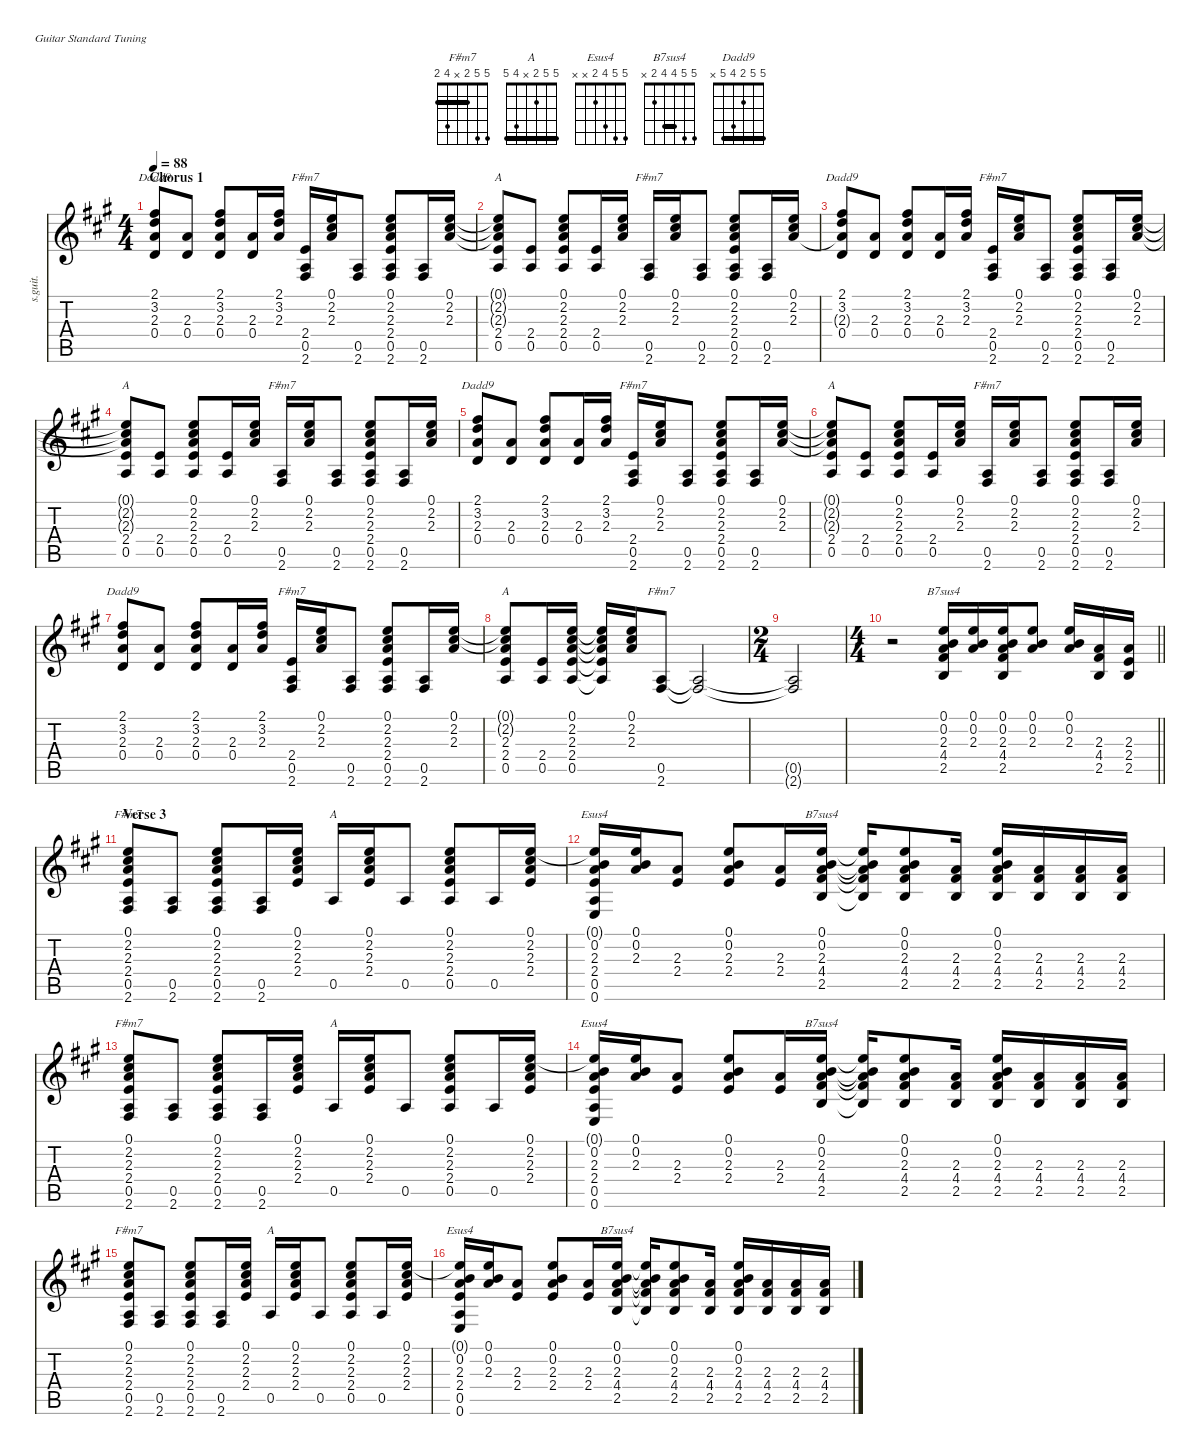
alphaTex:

\defaultSystemsLayout 4
\hideDynamics
\bracketExtendMode nobrackets
\otherSystemsTrackNameOrientation horizontal
\track ("Acoustic Rhythm Guitar-alt" "s.guit.") {defaultSystemsLayout 4 mute instrument acousticguitarsteel}
\staff {score tabs}
\tuning (E4 B3 G3 D3 A2 E2)
\chord ("F#m7" 5 5 2 4 4 2) {showfingering false barre (2 5)}
\chord ("A" 5 5 2 2 4 5) {showfingering false barre (2 5)}
\chord ("Esus4" 5 5 4 2 x x) {showfingering false}
\chord ("B7sus4" 5 5 4 4 2 x) {showfingering false barre 4}
\chord ("Dadd9" 5 5 2 4 5 x) {showfingering false barre 5}
\chord ("F#m7" 5 5 2 x 4 2) {showfingering false barre 2}
\chord ("A" 5 5 2 x 4 5) {showfingering false barre 5}
\ts (4 4)
\section ("" "Chorus 1")
\tempo 88
\clef g2
\ks f#minor
(2.1{acc #} 3.2{acc forcenatural} 2.3{acc forcenatural} 0.4{acc forcenatural}).8{ch "Dadd9" dy f beam Up} (0.4{acc forcenatural} 2.3{acc forcenatural}).8{beam Up} (2.1{acc #} 3.2{acc forcenatural} 2.3{acc forcenatural} 0.4{acc forcenatural}).8{beam Up} (0.4{acc forcenatural} 2.3{acc forcenatural}).16{beam Up} (2.1{acc #} 3.2{acc forcenatural} 2.3{acc forcenatural}).16{beam Up} (0.5{acc forcenatural} 2.6{acc #} 2.4{acc forcenatural}).16{ch "F#m7" beam Up} (0.1{acc forcenatural} 2.2{acc #} 2.3{acc forcenatural}).16{beam Up} (0.5{acc forcenatural} 2.6{acc #}).8{beam Up} (0.1{acc forcenatural} 2.2{acc #} 2.3{acc forcenatural} 2.4{acc forcenatural} 0.5{acc forcenatural} 2.6{acc #}).8{beam Up} (0.5{acc forcenatural} 2.6{acc #}).16{beam Up} (0.1{acc forcenatural} 2.2{acc #} 2.3{acc forcenatural}).16{beam Up} |
(0.1{t acc forcenatural} 2.2{t acc #} 2.3{t acc forcenatural} 0.5{acc forcenatural} 2.4{acc forcenatural}).8{ch "A" beam Up} (0.5{acc forcenatural} 2.4{acc forcenatural}).8{beam Up} (0.1{acc forcenatural} 2.2{acc #} 2.3{acc forcenatural} 2.4{acc forcenatural} 0.5{acc forcenatural}).8{beam Up} (0.5{acc forcenatural} 2.4{acc forcenatural}).16{beam Up} (0.1{acc forcenatural} 2.2{acc #} 2.3{acc forcenatural}).16{beam Up} (0.5{acc forcenatural} 2.6{acc #}).16{ch "F#m7" beam Up} (0.1{acc forcenatural} 2.2{acc #} 2.3{acc forcenatural}).16{beam Up} (0.5{acc forcenatural} 2.6{acc #}).8{beam Up} (0.1{acc forcenatural} 2.2{acc #} 2.3{acc forcenatural} 2.4{acc forcenatural} 0.5{acc forcenatural} 2.6{acc #}).8{beam Up} (0.5{acc forcenatural} 2.6{acc #}).16{beam Up} (0.1{acc forcenatural} 2.2{acc #} 2.3{acc forcenatural}).16{beam Up} |
(2.1{acc #} 3.2{acc forcenatural} 2.3{t acc forcenatural} 0.4{acc forcenatural}).8{ch "Dadd9" beam Up} (0.4{acc forcenatural} 2.3{acc forcenatural}).8{beam Up} (2.1{acc #} 3.2{acc forcenatural} 2.3{acc forcenatural} 0.4{acc forcenatural}).8{beam Up} (0.4{acc forcenatural} 2.3{acc forcenatural}).16{beam Up} (2.1{acc #} 3.2{acc forcenatural} 2.3{acc forcenatural}).16{beam Up} (0.5{acc forcenatural} 2.6{acc #} 2.4{acc forcenatural}).16{ch "F#m7" beam Up} (0.1{acc forcenatural} 2.2{acc #} 2.3{acc forcenatural}).16{beam Up} (0.5{acc forcenatural} 2.6{acc #}).8{beam Up} (0.1{acc forcenatural} 2.2{acc #} 2.3{acc forcenatural} 2.4{acc forcenatural} 0.5{acc forcenatural} 2.6{acc #}).8{beam Up} (0.5{acc forcenatural} 2.6{acc #}).16{beam Up} (0.1{acc forcenatural} 2.2{acc #} 2.3{acc forcenatural}).16{beam Up} |
(0.1{t acc forcenatural} 2.2{t acc #} 2.3{t acc forcenatural} 0.5{acc forcenatural} 2.4{acc forcenatural}).8{ch "A" beam Up} (0.5{acc forcenatural} 2.4{acc forcenatural}).8{beam Up} (0.1{acc forcenatural} 2.2{acc #} 2.3{acc forcenatural} 2.4{acc forcenatural} 0.5{acc forcenatural}).8{beam Up} (0.5{acc forcenatural} 2.4{acc forcenatural}).16{beam Up} (0.1{acc forcenatural} 2.2{acc #} 2.3{acc forcenatural}).16{beam Up} (0.5{acc forcenatural} 2.6{acc #}).16{ch "F#m7" beam Up} (0.1{acc forcenatural} 2.2{acc #} 2.3{acc forcenatural}).16{beam Up} (0.5{acc forcenatural} 2.6{acc #}).8{beam Up} (0.1{acc forcenatural} 2.2{acc #} 2.3{acc forcenatural} 2.4{acc forcenatural} 0.5{acc forcenatural} 2.6{acc #}).8{beam Up} (0.5{acc forcenatural} 2.6{acc #}).16{beam Up} (0.1{acc forcenatural} 2.2{acc #} 2.3{acc forcenatural}).16{beam Up} |
(2.1{acc #} 3.2{acc forcenatural} 2.3{acc forcenatural} 0.4{acc forcenatural}).8{ch "Dadd9" beam Up} (0.4{acc forcenatural} 2.3{acc forcenatural}).8{beam Up} (2.1{acc #} 3.2{acc forcenatural} 2.3{acc forcenatural} 0.4{acc forcenatural}).8{beam Up} (0.4{acc forcenatural} 2.3{acc forcenatural}).16{beam Up} (2.1{acc #} 3.2{acc forcenatural} 2.3{acc forcenatural}).16{beam Up} (0.5{acc forcenatural} 2.6{acc #} 2.4{acc forcenatural}).16{ch "F#m7" beam Up} (0.1{acc forcenatural} 2.2{acc #} 2.3{acc forcenatural}).16{beam Up} (0.5{acc forcenatural} 2.6{acc #}).8{beam Up} (0.1{acc forcenatural} 2.2{acc #} 2.3{acc forcenatural} 2.4{acc forcenatural} 0.5{acc forcenatural} 2.6{acc #}).8{beam Up} (0.5{acc forcenatural} 2.6{acc #}).16{beam Up} (0.1{acc forcenatural} 2.2{acc #} 2.3{acc forcenatural}).16{beam Up} |
(0.1{t acc forcenatural} 2.2{t acc #} 2.3{t acc forcenatural} 0.5{acc forcenatural} 2.4{acc forcenatural}).8{ch "A" beam Up} (0.5{acc forcenatural} 2.4{acc forcenatural}).8{beam Up} (0.1{acc forcenatural} 2.2{acc #} 2.3{acc forcenatural} 2.4{acc forcenatural} 0.5{acc forcenatural}).8{beam Up} (0.5{acc forcenatural} 2.4{acc forcenatural}).16{beam Up} (0.1{acc forcenatural} 2.2{acc #} 2.3{acc forcenatural}).16{beam Up} (0.5{acc forcenatural} 2.6{acc #}).16{ch "F#m7" beam Up} (0.1{acc forcenatural} 2.2{acc #} 2.3{acc forcenatural}).16{beam Up} (0.5{acc forcenatural} 2.6{acc #}).8{beam Up} (0.1{acc forcenatural} 2.2{acc #} 2.3{acc forcenatural} 2.4{acc forcenatural} 0.5{acc forcenatural} 2.6{acc #}).8{beam Up} (0.5{acc forcenatural} 2.6{acc #}).16{beam Up} (0.1{acc forcenatural} 2.2{acc #} 2.3{acc forcenatural}).16{beam Up} |
(2.1{acc #} 3.2{acc forcenatural} 2.3{acc forcenatural} 0.4{acc forcenatural}).8{ch "Dadd9" beam Up} (0.4{acc forcenatural} 2.3{acc forcenatural}).8{beam Up} (2.1{acc #} 3.2{acc forcenatural} 2.3{acc forcenatural} 0.4{acc forcenatural}).8{beam Up} (0.4{acc forcenatural} 2.3{acc forcenatural}).16{beam Up} (2.1{acc #} 3.2{acc forcenatural} 2.3{acc forcenatural}).16{beam Up} (0.5{acc forcenatural} 2.6{acc #} 2.4{acc forcenatural}).16{ch "F#m7" beam Up} (0.1{acc forcenatural} 2.2{acc #} 2.3{acc forcenatural}).16{beam Up} (0.5{acc forcenatural} 2.6{acc #}).8{beam Up} (0.1{acc forcenatural} 2.2{acc #} 2.3{acc forcenatural} 2.4{acc forcenatural} 0.5{acc forcenatural} 2.6{acc #}).8{beam Up} (0.5{acc forcenatural} 2.6{acc #}).16{beam Up} (0.1{acc forcenatural} 2.2{acc #} 2.3{acc forcenatural}).16{beam Up} |
(0.1{t acc forcenatural} 2.2{t acc #} 2.3{acc forcenatural} 0.5{acc forcenatural} 2.4{acc forcenatural}).8{ch "A" beam Up} (0.5{acc forcenatural} 2.4{acc forcenatural}).16{beam Up} (0.1{acc forcenatural} 2.2{acc #} 2.3{acc forcenatural} 2.4{acc forcenatural} 0.5{acc forcenatural}).16{beam Up} (0.1{t acc forcenatural} 2.2{t acc #} 2.3{t acc forcenatural} 2.4{t acc forcenatural} 0.5{t acc forcenatural}).16{beam Up} (0.1{acc forcenatural} 2.2{acc #} 2.3{acc forcenatural}).16{beam Up} (0.5{acc forcenatural} 2.6{acc #}).8{ch "F#m7" beam Up} (0.5{t acc forcenatural} 2.6{t acc #}).2{beam Up} |
\ts (2 4)
(0.5{t acc forcenatural} 2.6{t acc #}).2{beam Up} |
\ts (4 4)
\barLineRight lightlight
r.2{beam Down} (0.1{acc forcenatural} 0.2{acc forcenatural} 2.3{acc forcenatural} 4.4{acc #} 2.5{acc forcenatural}).16{ch "B7sus4" beam Up} (0.1{acc forcenatural} 0.2{acc forcenatural} 2.3{acc forcenatural}).16{beam Up} (0.1{acc forcenatural} 0.2{acc forcenatural} 2.3{acc forcenatural} 4.4{acc #} 2.5{acc forcenatural}).16{beam Up} (0.1{acc forcenatural} 0.2{acc forcenatural} 2.3{acc forcenatural}).8{beam Up} (0.1{acc forcenatural} 0.2{acc forcenatural} 2.3{acc forcenatural}).16{beam Up} (2.3{acc forcenatural} 4.4{acc #} 2.5{acc forcenatural}).16{beam Up} (2.3{acc forcenatural} 2.4{acc forcenatural} 2.5{acc forcenatural}).16{beam Up} |
\section ("" "Verse 3")
(2.2{acc #} 2.3{acc forcenatural} 2.4{acc forcenatural} 2.6{acc #} 0.5{acc forcenatural} 0.1{acc forcenatural}).8{ch "F#m7" beam Up} (2.6{acc #} 0.5{acc forcenatural}).8{beam Up} (0.1{acc forcenatural} 2.2{acc #} 2.3{acc forcenatural} 2.4{acc forcenatural} 0.5{acc forcenatural} 2.6{acc #}).8{beam Up} (0.5{acc forcenatural} 2.6{acc #}).16{beam Up} (0.1{acc forcenatural} 2.2{acc #} 2.3{acc forcenatural} 2.4{acc forcenatural}).16{beam Up} 0.5{acc forcenatural}.16{ch "A" beam Up} (0.1{acc forcenatural} 2.2{acc #} 2.3{acc forcenatural} 2.4{acc forcenatural}).16{beam Up} 0.5{acc forcenatural}.8{beam Up} (0.1{acc forcenatural} 2.2{acc #} 2.3{acc forcenatural} 2.4{acc forcenatural} 0.5{acc forcenatural}).8{beam Up} 0.5{acc forcenatural}.16{beam Up} (0.1{acc forcenatural} 2.2{acc #} 2.3{acc forcenatural} 2.4{acc forcenatural}).16{beam Up} |
(0.1{t acc forcenatural} 0.2{acc forcenatural} 2.3{acc forcenatural} 2.4{acc forcenatural} 0.5{acc forcenatural} 0.6{acc forcenatural}).16{ch "Esus4" beam Up} (0.1{acc forcenatural} 0.2{acc forcenatural} 2.3{acc forcenatural}).16{beam Up} (2.3{acc forcenatural} 2.4{acc forcenatural}).8{beam Up} (0.1{acc forcenatural} 0.2{acc forcenatural} 2.3{acc forcenatural} 2.4{acc forcenatural}).8{beam Up} (2.3{acc forcenatural} 2.4{acc forcenatural}).16{beam Up} (0.1{acc forcenatural} 0.2{acc forcenatural} 2.3{acc forcenatural} 4.4{acc #} 2.5{acc forcenatural}).16{ch "B7sus4" beam Up} (0.1{t acc forcenatural} 0.2{t acc forcenatural} 2.3{t acc forcenatural} 4.4{t acc #} 2.5{t acc forcenatural}).16{beam Up} (0.1{acc forcenatural} 0.2{acc forcenatural} 2.3{acc forcenatural} 4.4{acc #} 2.5{acc forcenatural}).8{beam Up} (2.3{acc forcenatural} 4.4{acc #} 2.5{acc forcenatural}).16{beam Up} (0.1{acc forcenatural} 0.2{acc forcenatural} 2.3{acc forcenatural} 4.4{acc #} 2.5{acc forcenatural}).16{beam Up} (2.3{acc forcenatural} 4.4{acc #} 2.5{acc forcenatural}).16{beam Up} (2.3{acc forcenatural} 4.4{acc #} 2.5{acc forcenatural}).16{beam Up} (2.3{acc forcenatural} 4.4{acc #} 2.5{acc forcenatural}).16{beam Up} |
(2.2{acc #} 2.3{acc forcenatural} 2.4{acc forcenatural} 2.6{acc #} 0.5{acc forcenatural} 0.1{acc forcenatural}).8{ch "F#m7" beam Up} (2.6{acc #} 0.5{acc forcenatural}).8{beam Up} (0.1{acc forcenatural} 2.2{acc #} 2.3{acc forcenatural} 2.4{acc forcenatural} 0.5{acc forcenatural} 2.6{acc #}).8{beam Up} (0.5{acc forcenatural} 2.6{acc #}).16{beam Up} (0.1{acc forcenatural} 2.2{acc #} 2.3{acc forcenatural} 2.4{acc forcenatural}).16{beam Up} 0.5{acc forcenatural}.16{ch "A" beam Up} (0.1{acc forcenatural} 2.2{acc #} 2.3{acc forcenatural} 2.4{acc forcenatural}).16{beam Up} 0.5{acc forcenatural}.8{beam Up} (0.1{acc forcenatural} 2.2{acc #} 2.3{acc forcenatural} 2.4{acc forcenatural} 0.5{acc forcenatural}).8{beam Up} 0.5{acc forcenatural}.16{beam Up} (0.1{acc forcenatural} 2.2{acc #} 2.3{acc forcenatural} 2.4{acc forcenatural}).16{beam Up} |
(0.1{t acc forcenatural} 0.2{acc forcenatural} 2.3{acc forcenatural} 2.4{acc forcenatural} 0.5{acc forcenatural} 0.6{acc forcenatural}).16{ch "Esus4" beam Up} (0.1{acc forcenatural} 0.2{acc forcenatural} 2.3{acc forcenatural}).16{beam Up} (2.3{acc forcenatural} 2.4{acc forcenatural}).8{beam Up} (0.1{acc forcenatural} 0.2{acc forcenatural} 2.3{acc forcenatural} 2.4{acc forcenatural}).8{beam Up} (2.3{acc forcenatural} 2.4{acc forcenatural}).16{beam Up} (0.1{acc forcenatural} 0.2{acc forcenatural} 2.3{acc forcenatural} 4.4{acc #} 2.5{acc forcenatural}).16{ch "B7sus4" beam Up} (0.1{t acc forcenatural} 0.2{t acc forcenatural} 2.3{t acc forcenatural} 4.4{t acc #} 2.5{t acc forcenatural}).16{beam Up} (0.1{acc forcenatural} 0.2{acc forcenatural} 2.3{acc forcenatural} 4.4{acc #} 2.5{acc forcenatural}).8{beam Up} (2.3{acc forcenatural} 4.4{acc #} 2.5{acc forcenatural}).16{beam Up} (0.1{acc forcenatural} 0.2{acc forcenatural} 2.3{acc forcenatural} 4.4{acc #} 2.5{acc forcenatural}).16{beam Up} (2.3{acc forcenatural} 4.4{acc #} 2.5{acc forcenatural}).16{beam Up} (2.3{acc forcenatural} 4.4{acc #} 2.5{acc forcenatural}).16{beam Up} (2.3{acc forcenatural} 4.4{acc #} 2.5{acc forcenatural}).16{beam Up} |
(2.2{acc #} 2.3{acc forcenatural} 2.4{acc forcenatural} 2.6{acc #} 0.5{acc forcenatural} 0.1{acc forcenatural}).8{ch "F#m7" beam Up} (2.6{acc #} 0.5{acc forcenatural}).8{beam Up} (0.1{acc forcenatural} 2.2{acc #} 2.3{acc forcenatural} 2.4{acc forcenatural} 0.5{acc forcenatural} 2.6{acc #}).8{beam Up} (0.5{acc forcenatural} 2.6{acc #}).16{beam Up} (0.1{acc forcenatural} 2.2{acc #} 2.3{acc forcenatural} 2.4{acc forcenatural}).16{beam Up} 0.5{acc forcenatural}.16{ch "A" beam Up} (0.1{acc forcenatural} 2.2{acc #} 2.3{acc forcenatural} 2.4{acc forcenatural}).16{beam Up} 0.5{acc forcenatural}.8{beam Up} (0.1{acc forcenatural} 2.2{acc #} 2.3{acc forcenatural} 2.4{acc forcenatural} 0.5{acc forcenatural}).8{beam Up} 0.5{acc forcenatural}.16{beam Up} (0.1{acc forcenatural} 2.2{acc #} 2.3{acc forcenatural} 2.4{acc forcenatural}).16{beam Up} |
(0.1{t acc forcenatural} 0.2{acc forcenatural} 2.3{acc forcenatural} 2.4{acc forcenatural} 0.5{acc forcenatural} 0.6{acc forcenatural}).16{ch "Esus4" beam Up} (0.1{acc forcenatural} 0.2{acc forcenatural} 2.3{acc forcenatural}).16{beam Up} (2.3{acc forcenatural} 2.4{acc forcenatural}).8{beam Up} (0.1{acc forcenatural} 0.2{acc forcenatural} 2.3{acc forcenatural} 2.4{acc forcenatural}).8{beam Up} (2.3{acc forcenatural} 2.4{acc forcenatural}).16{beam Up} (0.1{acc forcenatural} 0.2{acc forcenatural} 2.3{acc forcenatural} 4.4{acc #} 2.5{acc forcenatural}).16{ch "B7sus4" beam Up} (0.1{t acc forcenatural} 0.2{t acc forcenatural} 2.3{t acc forcenatural} 4.4{t acc #} 2.5{t acc forcenatural}).16{beam Up} (0.1{acc forcenatural} 0.2{acc forcenatural} 2.3{acc forcenatural} 4.4{acc #} 2.5{acc forcenatural}).8{beam Up} (2.3{acc forcenatural} 4.4{acc #} 2.5{acc forcenatural}).16{beam Up} (0.1{acc forcenatural} 0.2{acc forcenatural} 2.3{acc forcenatural} 4.4{acc #} 2.5{acc forcenatural}).16{beam Up} (2.3{acc forcenatural} 4.4{acc #} 2.5{acc forcenatural}).16{beam Up} (2.3{acc forcenatural} 4.4{acc #} 2.5{acc forcenatural}).16{beam Up} (2.3{acc forcenatural} 4.4{acc #} 2.5{acc forcenatural}).16{beam Up}
